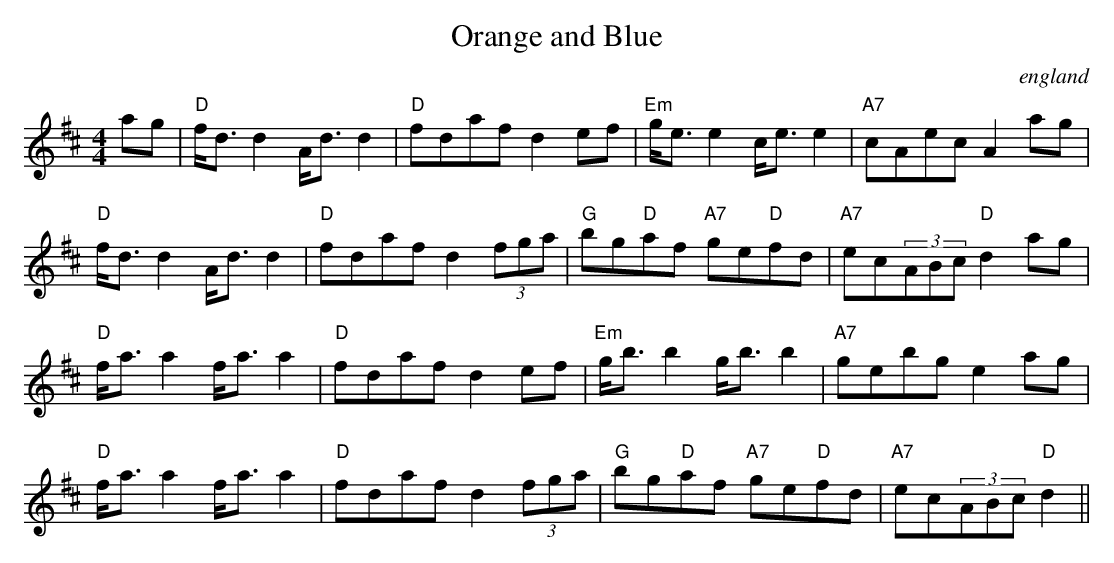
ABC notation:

X:1
T:Orange and Blue
O:england
M:4/4
L:1/8
K:D
ag|"D"f/2d3/2d2 A/2d3/2d2|"D"fdaf d2ef|"Em"g/2e3/2e2 c/2e3/2e2|"A7"cAec A2ag|
"D"f/2d3/2d2 A/2d3/2d2|"D"fdaf d2(3fga|"G"bg"D"af "A7"ge"D"fd|\
"A7"ec(3ABc "D"d2ag|
"D"f/2a3/2a2 f/2a3/2a2|"D"fdaf d2ef|"Em"g/2b3/2b2 g/2b3/2b2|"A7"gebg e2ag|
"D"f/2a3/2a2 f/2a3/2a2|"D"fdaf d2(3fga|"G"bg"D"af "A7"ge"D"fd|\
"A7"ec(3ABc "D"d2||
